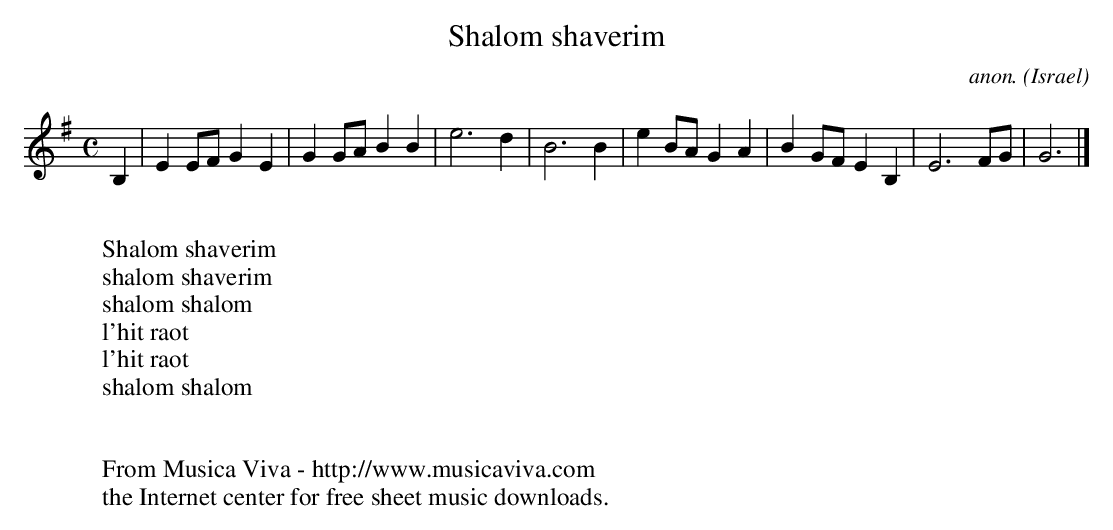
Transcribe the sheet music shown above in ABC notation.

X:1
T:Shalom shaverim
C:anon.
O:Israel
M:C
L:1/4
K:Em
B,|EE/F/GE|GG/A/BB|e3d|B3B|eB/A/GA|BG/F/EB,|E3F/G/|G3|]
W:
W:Shalom shaverim
W:shalom shaverim
W:shalom shalom
W:l'hit raot
W:l'hit raot
W:shalom shalom
W:
W:
W:  From Musica Viva - http://www.musicaviva.com
W:  the Internet center for free sheet music downloads.
